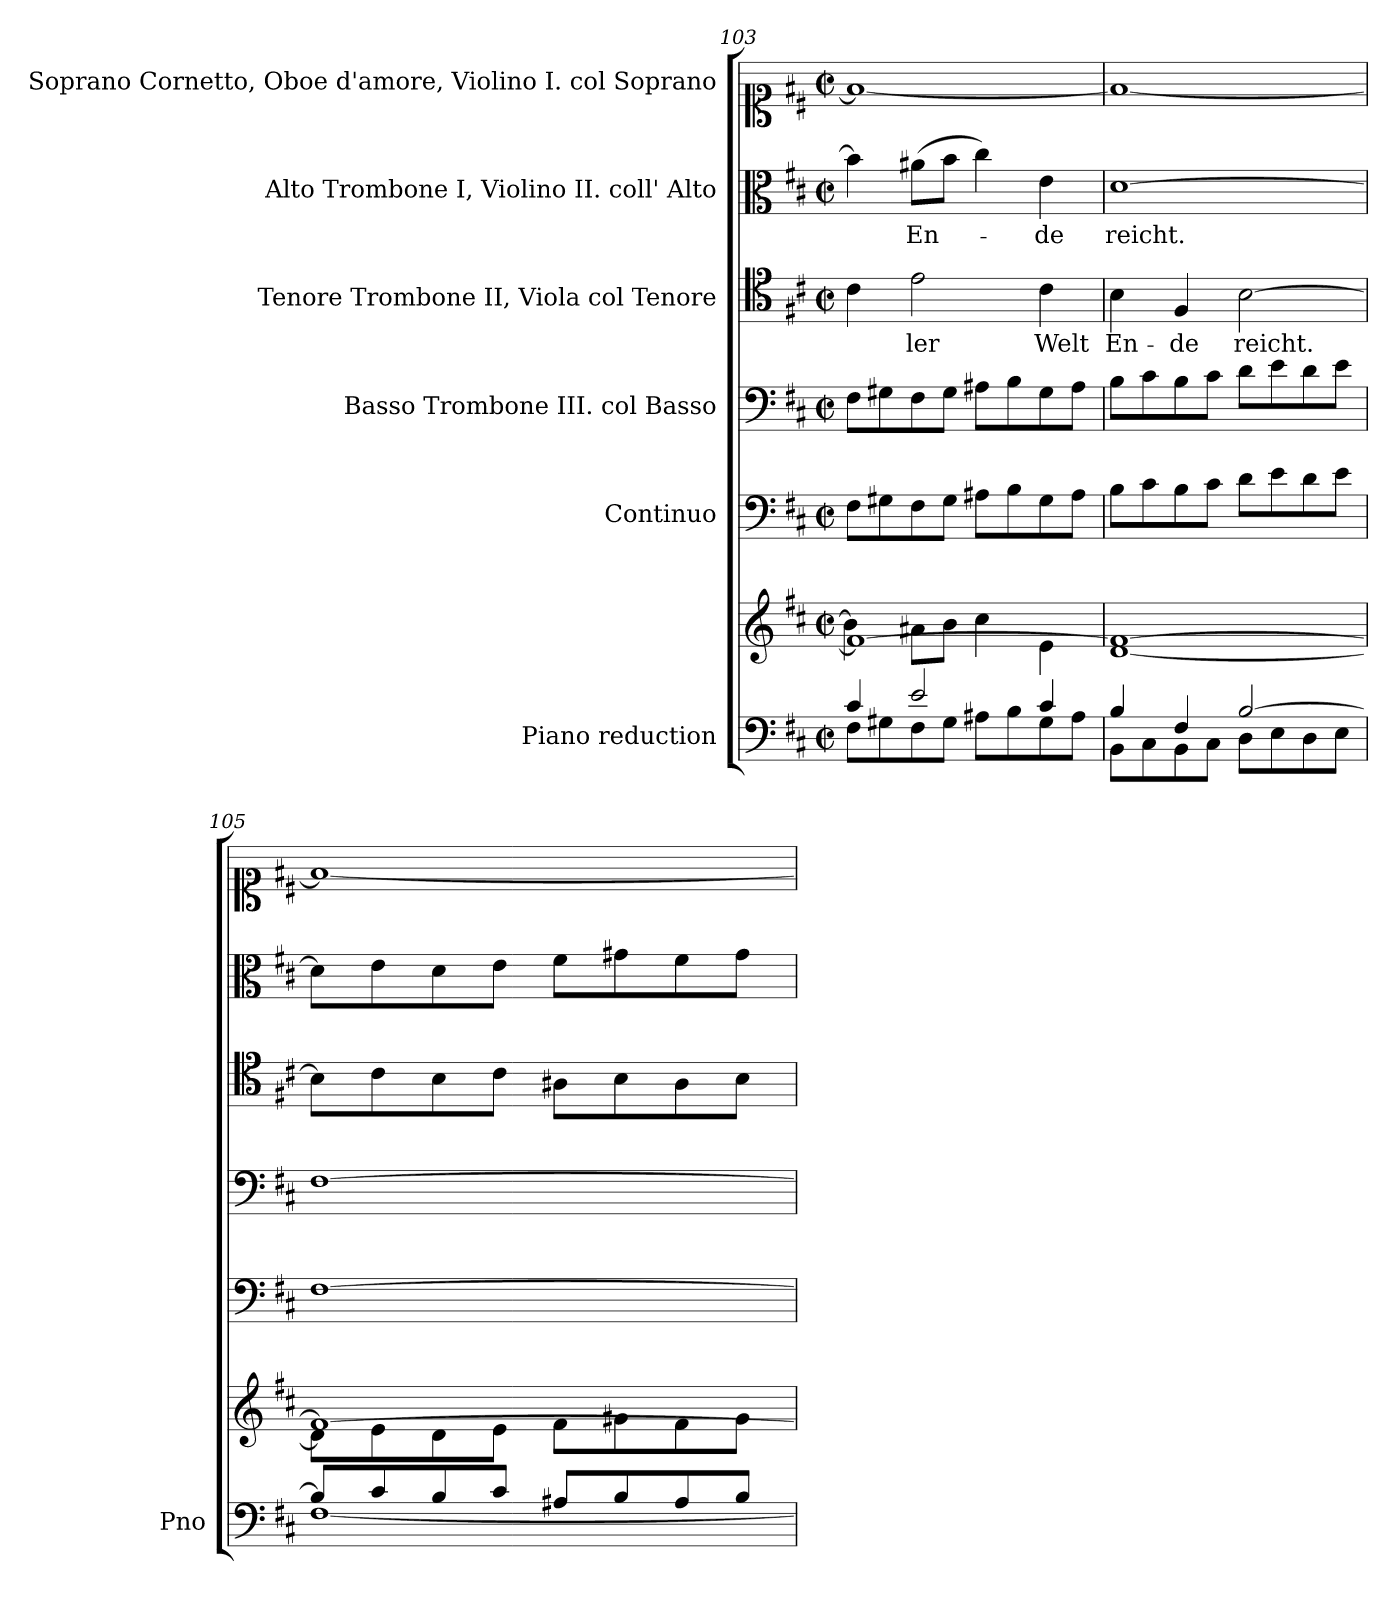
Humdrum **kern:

**kern	**kern	**kern	**kern	**kern	**text	**kern	**text	**kern
*part6	*part6	*part5	*part4	*part3	*part3	*part2	*part2	*part1
*staff7	*staff6	*staff5	*staff4	*staff3	*staff3	*staff2	*staff2	*staff1
*I"Piano reduction	*	*I"Continuo	*I"Basso  Trombone III. col Basso	*I"Tenore Trombone II, Viola col Tenore	*	*I"Alto Trombone I, Violino II.  coll' Alto	*	*I"Soprano Cornetto, Oboe d'amore, Violino I. col Soprano
*I'Pno	*	*	*	*	*	*	*	*
!!LO:LB:g=z
*clefF4	*clefG2	*clefF4	*clefF4	*clefC4	*	*clefC3	*	*clefC1
*k[f#c#]	*k[f#c#]	*k[f#c#]	*k[f#c#]	*k[f#c#]	*	*k[f#c#]	*	*k[f#c#]
*M2/2	*M2/2	*M2/2	*M2/2	*M2/2	*	*M2/2	*	*M2/2
*met(c|)	*met(c|)	*met(c|)	*met(c|)	*met(c|)	*	*met(c|)	*	*met(c|)
=103	=103	=103	=103	=103	=103	=103	=103	=103
*^	*^	*	*	*	*	*	*	*
4c#/	8F#\L	1f#_	4b\]	8F#\L	8F#\L	4c#\	.	4b\]	.	1f#_
.	8G#X\	.	.	8G#X\	8G#X\	.	.	.	.	.
!	!	!	!	!	!	!	!LO:LY:b	!	!LO:LY:b	!
2e/	8F#\	.	8a#X\L	8F#\	8F#\	2e\	-ler	(8a#X\L	En-	.
.	8G#\J	.	8b\J	8G#\J	8G#\J	.	.	8b\J	.	.
.	8A#X\L	.	4cc#\	8A#X\L	8A#X\L	.	.	4cc#\)	.	.
.	8B\	.	.	8B\	8B\	.	.	.	.	.
!	!	!	!	!	!	!	!LO:LY:b	!	!LO:LY:b	!
4c#/	8G#\	.	4e\	8G#\	8G#\	4c#\	Welt	4e\	-de	.
.	8A#\J	.	.	8A#\J	8A#\J	.	.	.	.	.
=104	=104	=104	=104	=104	=104	=104	=104	=104	=104	=104
!	!	!	!	!	!	!	!LO:LY:b	!	!LO:LY:b	!
4B/	8BB\L	1f#_	[1d	8B\L	8B\L	4B\	En-	[1d	reicht.	1f#_
.	8C#\	.	.	8c#\	8c#\	.	.	.	.	.
!	!	!	!	!	!	!	!LO:LY:b	!	!	!
4F#/	8BB\	.	.	8B\	8B\	4F#/	-de	.	.	.
.	8C#\J	.	.	8c#\J	8c#\J	.	.	.	.	.
!	!	!	!	!	!	!	!LO:LY:b	!	!	!
[2B/	8D\L	.	.	8d\L	8d\L	[2B\	reicht.	.	.	.
.	8E\	.	.	8e\	8e\	.	.	.	.	.
.	8D\	.	.	8d\	8d\	.	.	.	.	.
.	8E\J	.	.	8e\J	8e\J	.	.	.	.	.
=105	=105	=105	=105	=105	=105	=105	=105	=105	=105	=105
8B/L]	[1F#	1f#_	8d\L]	[1F#	[1F#	8B\L]	.	8d\L]	.	1f#_
8c#/	.	.	8e\	.	.	8c#\	.	8e\	.	.
8B/	.	.	8d\	.	.	8B\	.	8d\	.	.
8c#/J	.	.	8e\J	.	.	8c#\J	.	8e\J	.	.
8A#X/L	.	.	8f#\L	.	.	8A#X\L	.	8f#\L	.	.
8B/	.	.	8g#X\	.	.	8B\	.	8g#X\	.	.
8A#/	.	.	8f#\	.	.	8A#\	.	8f#\	.	.
8B/J	.	.	8g#\J	.	.	8B\J	.	8g#\J	.	.
*v	*v	*	*	*	*	*	*	*	*	*
*	*v	*v	*	*	*	*	*	*	*
=	=	=	=	=	=	=	=	=
*-	*-	*-	*-	*-	*-	*-	*-	*-
